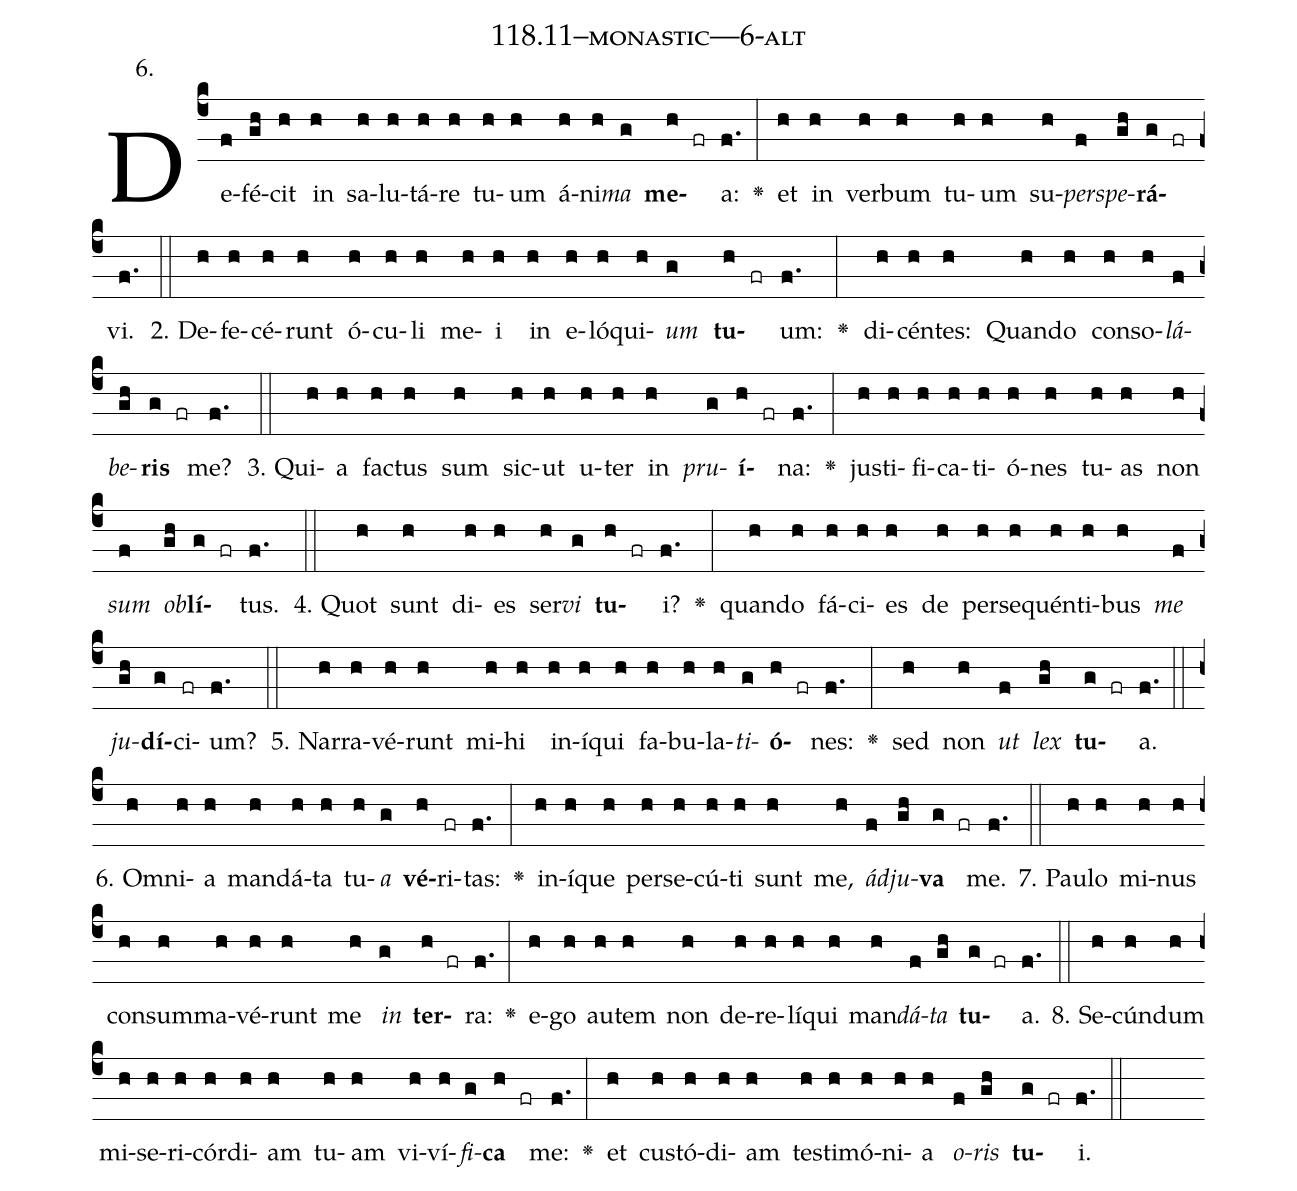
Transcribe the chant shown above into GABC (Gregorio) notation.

name: 118.11--monastic---6-alt;
annotation: 6.;
%%
(c4)De(f)fé(gh)cit(h) in(h) sa(h)lu(h)tá(h)re(h) tu(h)um(h) á(h)ni(h)<i>ma</i>(g) <b>me</b>(h fr)a:(f.) <v>\greheightstar</v>(:) et(h) in(h) ver(h)bum(h) tu(h)um(h) su(h)<i>per</i>(f)<i>spe</i>(gh)<b>rá</b>(g fr)vi.(f.) (::)
2. De(h)fe(h)cé(h)runt(h) ó(h)cu(h)li(h) me(h)i(h) in(h) e(h)ló(h)qui(h)<i>um</i>(g) <b>tu</b>(h fr)um:(f.) <v>\greheightstar</v>(:) di(h)cén(h)tes:(h) Quan(h)do(h) con(h)so(h)<i>lá</i>(f)<i>be</i>(gh)<b>ris</b>(g fr) me?(f.) (::)
3. Qui(h)a(h) fac(h)tus(h) sum(h) sic(h)ut(h) u(h)ter(h) in(h) <i>pru</i>(g)<b>í</b>(h fr)na:(f.) <v>\greheightstar</v>(:) jus(h)ti(h)fi(h)ca(h)ti(h)ó(h)nes(h) tu(h)as(h) non(h) <i>sum</i>(f) <i>ob</i>(gh)<b>lí</b>(g fr)tus.(f.) (::)
4. Quot(h) sunt(h) di(h)es(h) ser(h)<i>vi</i>(g) <b>tu</b>(h fr)i?(f.) <v>\greheightstar</v>(:) quan(h)do(h) fá(h)ci(h)es(h) de(h) per(h)se(h)quén(h)ti(h)bus(h) <i>me</i>(f) <i>ju</i>(gh)<b>dí</b>(g)ci(fr)um?(f.) (::)
5. Nar(h)ra(h)vé(h)runt(h) mi(h)hi(h) in(h)í(h)qui(h) fa(h)bu(h)la(h)<i>ti</i>(g)<b>ó</b>(h fr)nes:(f.) <v>\greheightstar</v>(:) sed(h) non(h) <i>ut</i>(f) <i>lex</i>(gh) <b>tu</b>(g fr)a.(f.) (::)
6. Om(h)ni(h)a(h) man(h)dá(h)ta(h) tu(h)<i>a</i>(g) <b>vé</b>(h)ri(fr)tas:(f.) <v>\greheightstar</v>(:) in(h)í(h)que(h) per(h)se(h)cú(h)ti(h) sunt(h) me,(h) <i>ád</i>(f)<i>ju</i>(gh)<b>va</b>(g fr) me.(f.) (::)
7. Pau(h)lo(h) mi(h)nus(h) con(h)sum(h)ma(h)vé(h)runt(h) me(h) <i>in</i>(g) <b>ter</b>(h fr)ra:(f.) <v>\greheightstar</v>(:) e(h)go(h) au(h)tem(h) non(h) de(h)re(h)lí(h)qui(h) man(h)<i>dá</i>(f)<i>ta</i>(gh) <b>tu</b>(g fr)a.(f.) (::)
8. Se(h)cún(h)dum(h) mi(h)se(h)ri(h)cór(h)di(h)am(h) tu(h)am(h) vi(h)ví(h)<i>fi</i>(g)<b>ca</b>(h fr) me:(f.) <v>\greheightstar</v>(:) et(h) cus(h)tó(h)di(h)am(h) tes(h)ti(h)mó(h)ni(h)a(h) <i>o</i>(f)<i>ris</i>(gh) <b>tu</b>(g fr)i.(f.) (::)
